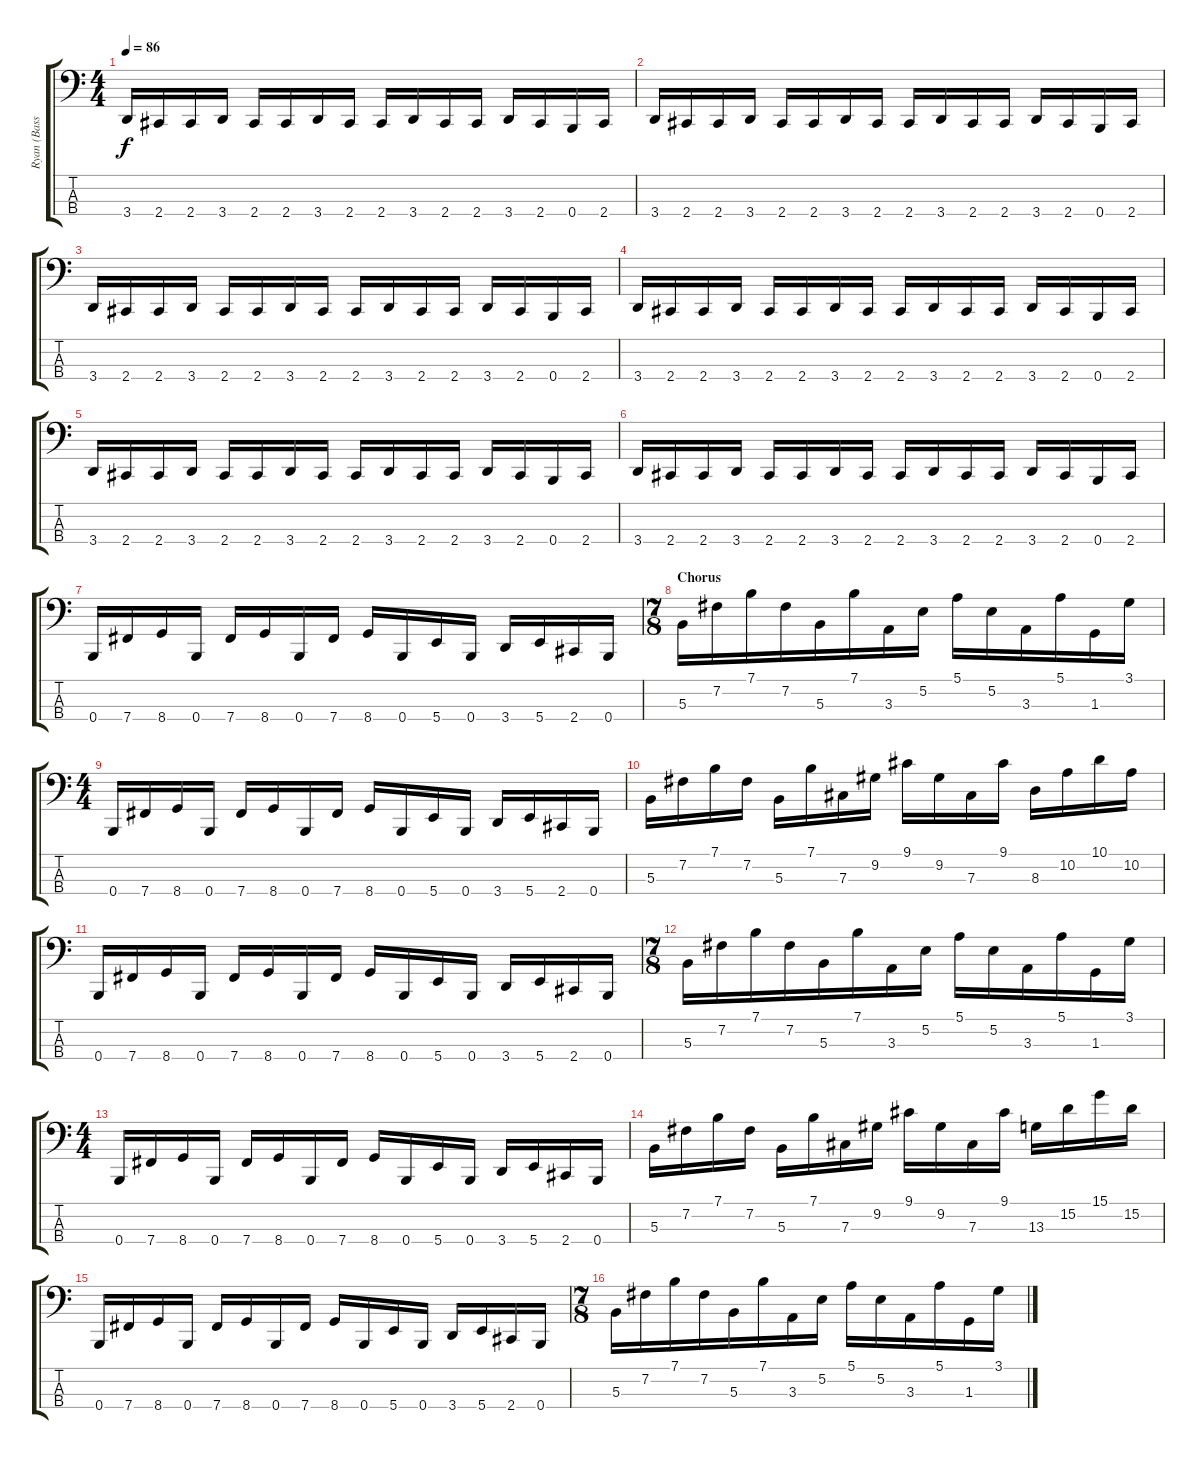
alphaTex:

\track ("Ryan (Bass)" "Ryan (Bass") {instrument slapbass2}
\staff {score tabs}
\tuning (E2 B1 Gb1 B0) {hide}
\ts (4 4)
\tempo 86
\clef f4
\ks c
3.4.16{dy f} 2.4.16 2.4.16 3.4.16 2.4.16 2.4.16 3.4.16 2.4.16 2.4.16 3.4.16 2.4.16 2.4.16 3.4.16 2.4.16 0.4.16 2.4.16 |
3.4.16 2.4.16 2.4.16 3.4.16 2.4.16 2.4.16 3.4.16 2.4.16 2.4.16 3.4.16 2.4.16 2.4.16 3.4.16 2.4.16 0.4.16 2.4.16 |
3.4.16 2.4.16 2.4.16 3.4.16 2.4.16 2.4.16 3.4.16 2.4.16 2.4.16 3.4.16 2.4.16 2.4.16 3.4.16 2.4.16 0.4.16 2.4.16 |
3.4.16 2.4.16 2.4.16 3.4.16 2.4.16 2.4.16 3.4.16 2.4.16 2.4.16 3.4.16 2.4.16 2.4.16 3.4.16 2.4.16 0.4.16 2.4.16 |
3.4.16 2.4.16 2.4.16 3.4.16 2.4.16 2.4.16 3.4.16 2.4.16 2.4.16 3.4.16 2.4.16 2.4.16 3.4.16 2.4.16 0.4.16 2.4.16 |
3.4.16 2.4.16 2.4.16 3.4.16 2.4.16 2.4.16 3.4.16 2.4.16 2.4.16 3.4.16 2.4.16 2.4.16 3.4.16 2.4.16 0.4.16 2.4.16 |
0.4.16 7.4.16 8.4.16 0.4.16 7.4.16 8.4.16 0.4.16 7.4.16 8.4.16 0.4.16 5.4.16 0.4.16 3.4.16 5.4.16 2.4.16 0.4.16 |
\ts (7 8)
\section ("" "Chorus")
5.3.16 7.2.16 7.1.16 7.2.16 5.3.16 7.1.16 3.3.16 5.2.16 5.1.16 5.2.16 3.3.16 5.1.16 1.3.16 3.1.16 |
\ts (4 4)
0.4.16 7.4.16 8.4.16 0.4.16 7.4.16 8.4.16 0.4.16 7.4.16 8.4.16 0.4.16 5.4.16 0.4.16 3.4.16 5.4.16 2.4.16 0.4.16 |
5.3.16 7.2.16 7.1.16 7.2.16 5.3.16 7.1.16 7.3.16 9.2.16 9.1.16 9.2.16 7.3.16 9.1.16 8.3.16 10.2.16 10.1.16 10.2.16 |
0.4.16 7.4.16 8.4.16 0.4.16 7.4.16 8.4.16 0.4.16 7.4.16 8.4.16 0.4.16 5.4.16 0.4.16 3.4.16 5.4.16 2.4.16 0.4.16 |
\ts (7 8)
5.3.16 7.2.16 7.1.16 7.2.16 5.3.16 7.1.16 3.3.16 5.2.16 5.1.16 5.2.16 3.3.16 5.1.16 1.3.16 3.1.16 |
\ts (4 4)
0.4.16 7.4.16 8.4.16 0.4.16 7.4.16 8.4.16 0.4.16 7.4.16 8.4.16 0.4.16 5.4.16 0.4.16 3.4.16 5.4.16 2.4.16 0.4.16 |
5.3.16 7.2.16 7.1.16 7.2.16 5.3.16 7.1.16 7.3.16 9.2.16 9.1.16 9.2.16 7.3.16 9.1.16 13.3.16 15.2.16 15.1.16 15.2.16 |
0.4.16 7.4.16 8.4.16 0.4.16 7.4.16 8.4.16 0.4.16 7.4.16 8.4.16 0.4.16 5.4.16 0.4.16 3.4.16 5.4.16 2.4.16 0.4.16 |
\ts (7 8)
5.3.16 7.2.16 7.1.16 7.2.16 5.3.16 7.1.16 3.3.16 5.2.16 5.1.16 5.2.16 3.3.16 5.1.16 1.3.16 3.1.16
